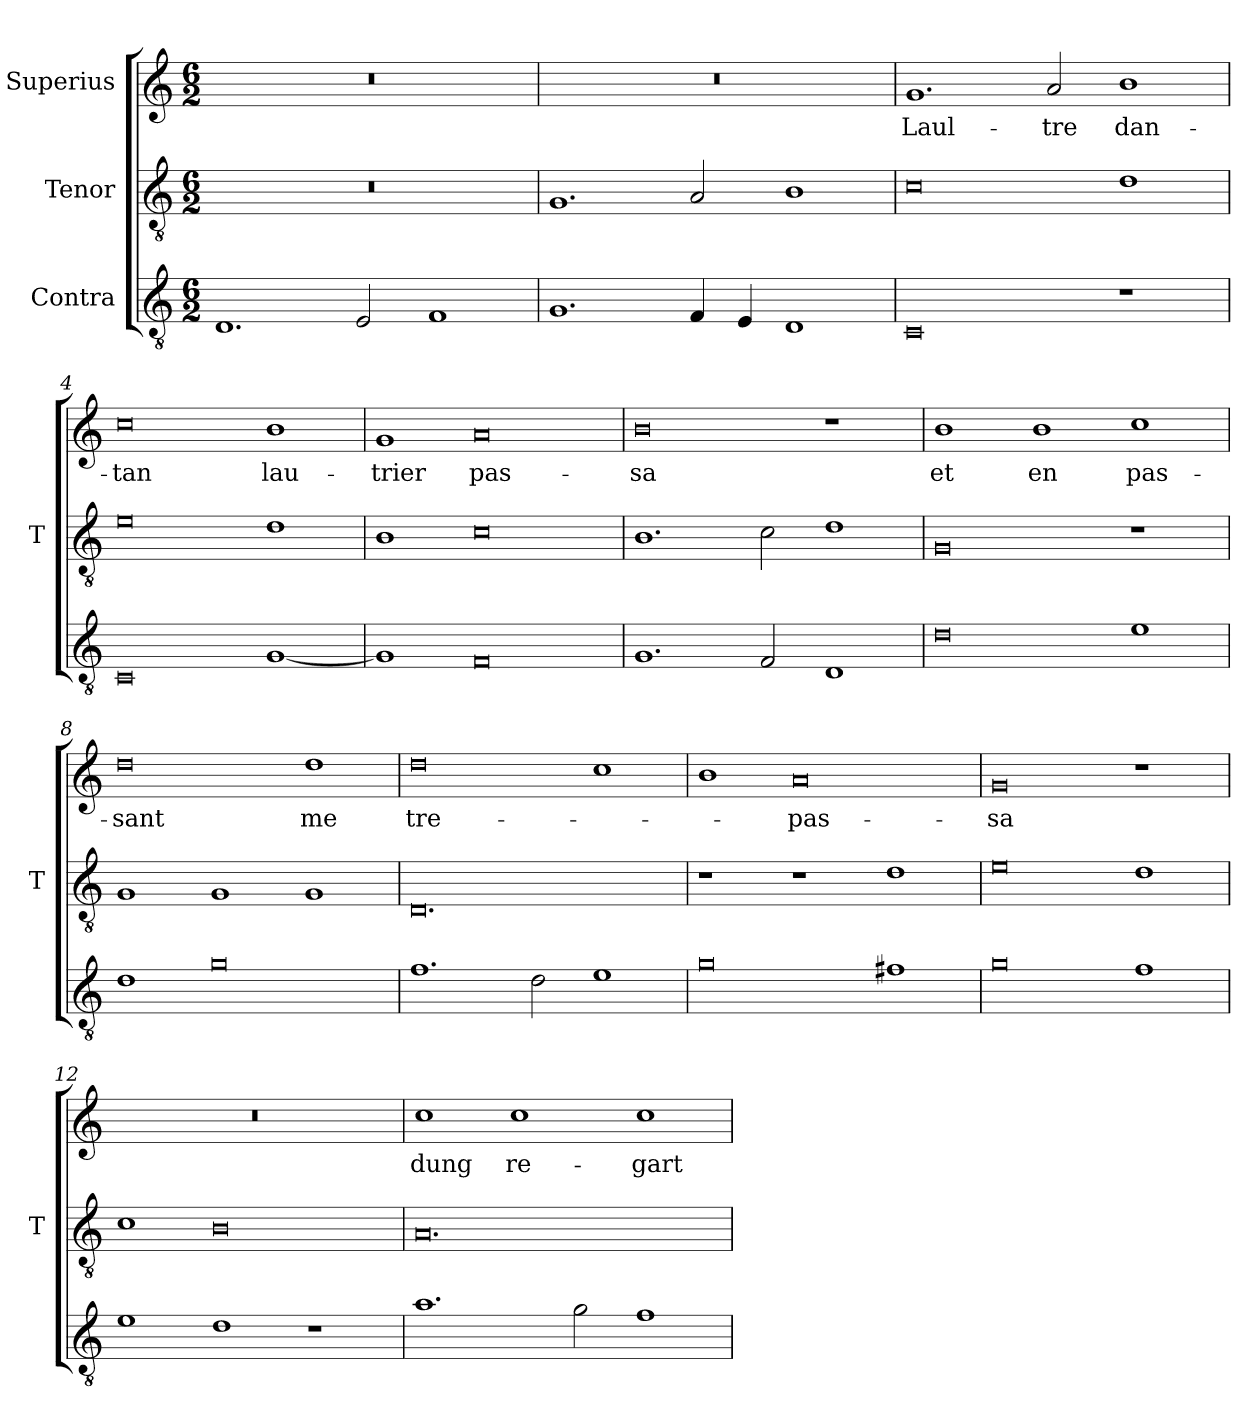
**kern	**kern	**kern	**text
*part3	*part2	*part1	*part1
*staff3	*staff2	*staff1	*staff1
*I"Contra	*I"Tenor	*I"Superius	*
*	*I'T	*	*
*clefGv2	*clefGv2	*clefG2	*
*M6/2	*M6/2	*M6/2	*
=1	=1	=1	=1
1.D	0.r	0.r	.
2E	.	.	.
1F	.	.	.
=2	=2	=2	=2
1.G	1.G	0.r	.
4F	2A	.	.
4E	.	.	.
1D	1B	.	.
=3	=3	=3	=3
0C	0c	1.g	Laul-
.	.	2a	-tre
1r	1d	1b	dan-
=4	=4	=4	=4
0C	0e	0cc	-tan
[1G	1d	1b	lau-
=5	=5	=5	=5
1G]	1B	1g	-trier
0F	0c	0a	pas-
=6	=6	=6	=6
1.G	1.B	0b	-sa
2F	2c	.	.
1D	1d	1r	.
=7	=7	=7	=7
0d	0G	1b	-et
.	.	1b	-en
1e	1r	1cc	pas-
=8	=8	=8	=8
1d	1G	0dd	-sant
0g	1G	.	.
.	1G	1dd	-me
=9	=9	=9	=9
1.f	0.D	0dd	tre-
2d	.	.	.
1e	.	1cc	.
=10	=10	=10	=10
0g	1r	1b	.
.	1r	0a	-pas-
1f#X	1d	.	.
=11	=11	=11	=11
0g	0e	0g	-sa
1f	1d	1r	.
=12	=12	=12	=12
1e	1c	0.r	.
1d	0B	.	.
1r	.	.	.
=13	=13	=13	=13
1.a	0.A	1cc	-dung
.	.	1cc	re-
2g	.	.	.
1f	.	1cc	-gart
=	=	=	=
*-	*-	*-	*-
